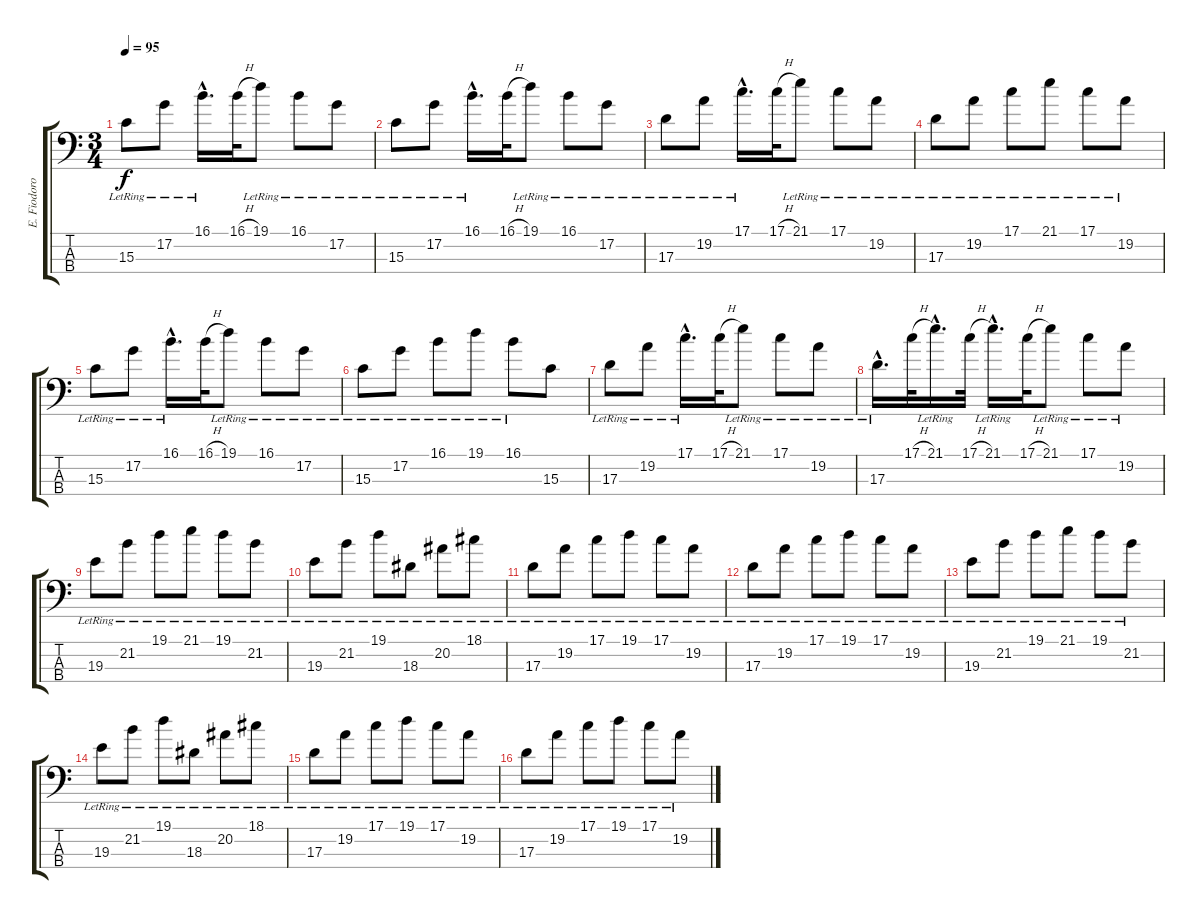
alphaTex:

\track ("E. Fiodorov - Bass" "E. Fiodoro") {instrument electricbassfinger}
\staff {score tabs}
\tuning (G2 D2 A1 E1) {hide}
\ts (3 4)
\tempo 95
\clef f4
\ks c
15.3{lr}.8{dy f} 17.2{lr}.8 16.1{hac lr}.16{d} 16.1{h}.32 19.1{lr}.8 16.1{lr}.8 17.2{lr}.8 |
15.3{lr}.8 17.2{lr}.8 16.1{hac lr}.16{d} 16.1{h}.32 19.1{lr}.8 16.1{lr}.8 17.2{lr}.8 |
17.3{lr}.8 19.2{lr}.8 17.1{hac lr}.16{d} 17.1{h}.32 21.1{lr}.8 17.1{lr}.8 19.2{lr}.8 |
17.3{lr}.8 19.2{lr}.8 17.1{lr}.8 21.1{lr}.8 17.1{lr}.8 19.2{lr}.8 |
15.3{lr}.8 17.2{lr}.8 16.1{hac lr}.16{d} 16.1{h}.32 19.1{lr}.8 16.1{lr}.8 17.2{lr}.8 |
15.3{lr}.8 17.2{lr}.8 16.1{lr}.8 19.1{lr}.8 16.1{lr}.8 15.3.8 |
17.3{lr}.8 19.2{lr}.8 17.1{hac lr}.16{d} 17.1{h}.32 21.1{lr}.8 17.1{lr}.8 19.2{lr}.8 |
17.3{hac lr}.16{d} 17.1{h}.32 21.1{hac lr}.16{d} 17.1{h}.32 21.1{hac lr}.16{d} 17.1{h}.32 21.1{lr}.8 17.1{lr}.8 19.2{lr}.8 |
19.3{lr}.8 21.2{lr}.8 19.1{lr}.8 21.1{lr}.8 19.1{lr}.8 21.2{lr}.8 |
19.3{lr}.8 21.2{lr}.8 19.1{lr}.8 18.3{lr}.8 20.2{lr}.8 18.1{lr}.8 |
17.3{lr}.8 19.2{lr}.8 17.1{lr}.8 19.1{lr}.8 17.1{lr}.8 19.2{lr}.8 |
17.3{lr}.8 19.2{lr}.8 17.1{lr}.8 19.1{lr}.8 17.1{lr}.8 19.2{lr}.8 |
19.3{lr}.8 21.2{lr}.8 19.1{lr}.8 21.1{lr}.8 19.1{lr}.8 21.2{lr}.8 |
19.3{lr}.8 21.2{lr}.8 19.1{lr}.8 18.3{lr}.8 20.2{lr}.8 18.1{lr}.8 |
17.3{lr}.8 19.2{lr}.8 17.1{lr}.8 19.1{lr}.8 17.1{lr}.8 19.2{lr}.8 |
17.3{lr}.8 19.2{lr}.8 17.1{lr}.8 19.1{lr}.8 17.1{lr}.8 19.2{lr}.8
